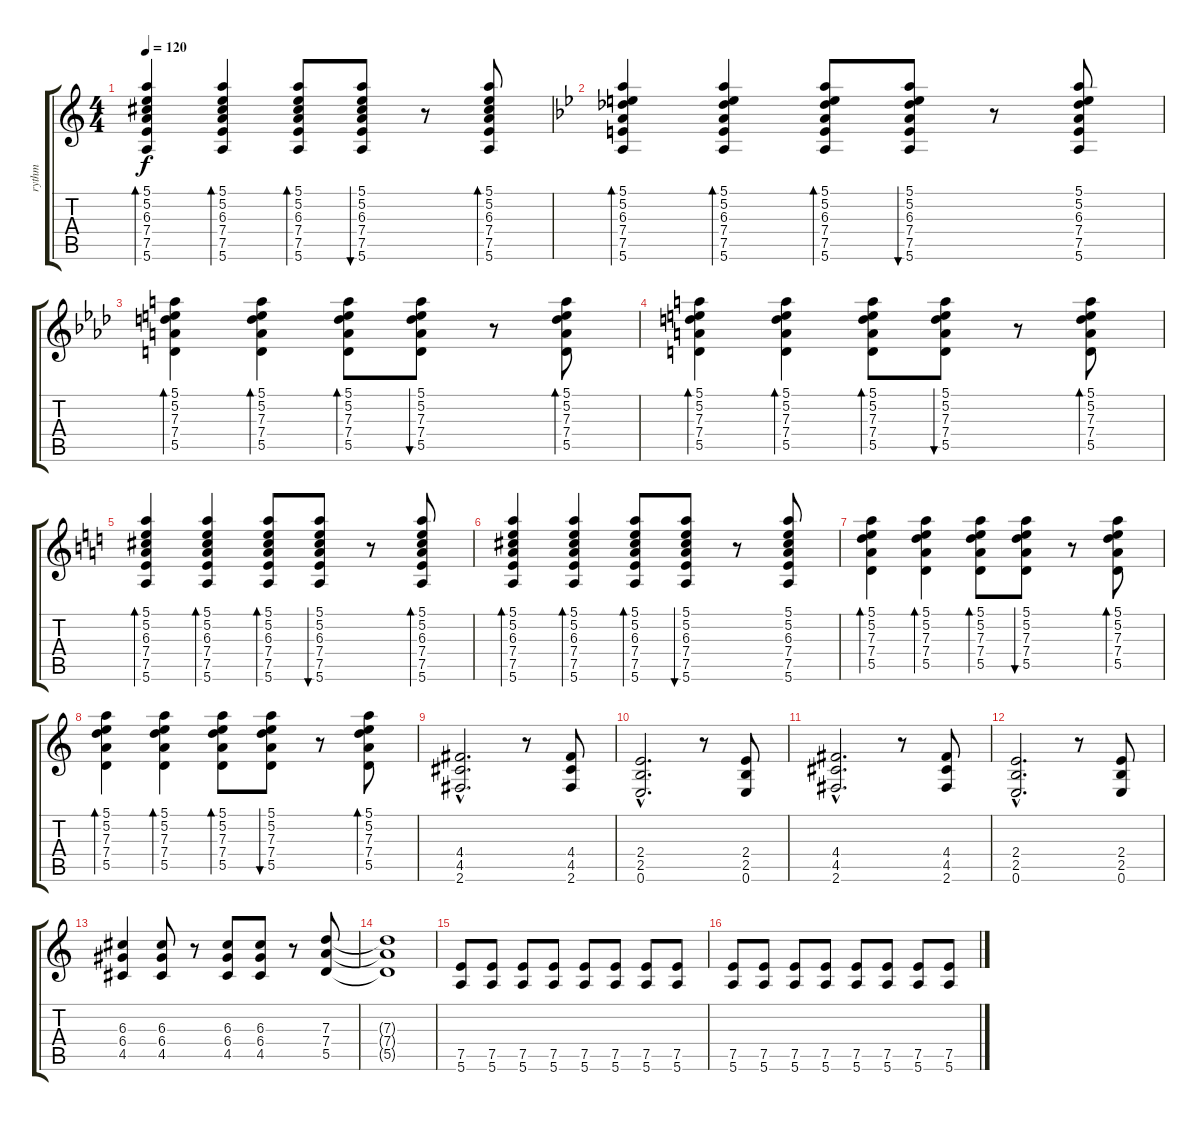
\track ("rythm" "rythm") {instrument acousticguitarsteel}
\staff {score tabs}
\tuning (E4 B3 G3 D3 A2 E2) {hide}
\ts (4 4)
\tempo 120
\clef g2
\ks c
(5.1 5.2 6.3 7.4 7.5 5.6).4{bd 30 dy f volume 9 instrument acousticguitarsteel} (5.1 5.2 6.3 7.4 7.5 5.6).4{bd 30} (5.1 5.2 6.3 7.4 7.5 5.6).8{bd 30} (5.1 5.2 6.3 7.4 7.5 5.6).8{bu 30} r.8 (5.1 5.2 6.3 7.4 7.5 5.6).8{bd 30} |
\ks bb
(5.1 5.2 6.3 7.4 7.5 5.6).4{bd 30} (5.1 5.2 6.3 7.4 7.5 5.6).4{bd 30} (5.1 5.2 6.3 7.4 7.5 5.6).8{bd 30} (5.1 5.2 6.3 7.4 7.5 5.6).8{bu 30} r.8 (5.1 5.2 6.3 7.4 7.5 5.6).8 |
\ks ab
(5.1 5.2 7.3 7.4 5.5).4{bd 30} (5.1 5.2 7.3 7.4 5.5).4{bd 30} (5.1 5.2 7.3 7.4 5.5).8{bd 30} (5.1 5.2 7.3 7.4 5.5).8{bu 30} r.8 (5.1 5.2 7.3 7.4 5.5).8{bd 30} |
(5.1 5.2 7.3 7.4 5.5).4{bd 30} (5.1 5.2 7.3 7.4 5.5).4{bd 30} (5.1 5.2 7.3 7.4 5.5).8{bd 30} (5.1 5.2 7.3 7.4 5.5).8{bu 30} r.8 (5.1 5.2 7.3 7.4 5.5).8{bd 30} |
\ks c
(5.1 5.2 6.3 7.4 7.5 5.6).4{bd 30} (5.1 5.2 6.3 7.4 7.5 5.6).4{bd 30} (5.1 5.2 6.3 7.4 7.5 5.6).8{bd 30} (5.1 5.2 6.3 7.4 7.5 5.6).8{bu 30} r.8 (5.1 5.2 6.3 7.4 7.5 5.6).8{bd 30} |
(5.1 5.2 6.3 7.4 7.5 5.6).4{bd 30} (5.1 5.2 6.3 7.4 7.5 5.6).4{bd 30} (5.1 5.2 6.3 7.4 7.5 5.6).8{bd 30} (5.1 5.2 6.3 7.4 7.5 5.6).8{bu 30} r.8 (5.1 5.2 6.3 7.4 7.5 5.6).8 |
(5.1 5.2 7.3 7.4 5.5).4{bd 30} (5.1 5.2 7.3 7.4 5.5).4{bd 30} (5.1 5.2 7.3 7.4 5.5).8{bd 30} (5.1 5.2 7.3 7.4 5.5).8{bu 30} r.8 (5.1 5.2 7.3 7.4 5.5).8{bd 30} |
(5.1 5.2 7.3 7.4 5.5).4{bd 30} (5.1 5.2 7.3 7.4 5.5).4{bd 30} (5.1 5.2 7.3 7.4 5.5).8{bd 30} (5.1 5.2 7.3 7.4 5.5).8{bu 30} r.8 (5.1 5.2 7.3 7.4 5.5).8{bd 30} |
(4.4{hac} 4.5{hac} 2.6{hac}).2{d volume 12 instrument overdrivenguitar} r.8 (4.4 4.5 2.6).8 |
(2.4{hac} 2.5{hac} 0.6{hac}).2{d} r.8 (2.4 2.5 0.6).8 |
(4.4{hac} 4.5{hac} 2.6{hac}).2{d} r.8 (4.4 4.5 2.6).8 |
(2.4{hac} 2.5{hac} 0.6{hac}).2{d} r.8 (2.4 2.5 0.6).8 |
(6.3 6.4 4.5).4 (6.3 6.4 4.5).8 r.8 (6.3 6.4 4.5).8 (6.3 6.4 4.5).8 r.8 (7.3 7.4 5.5).8 |
(7.3{t} 7.4{t} 5.5{t}).1 |
(7.5 5.6).8 (7.5 5.6).8 (7.5 5.6).8 (7.5 5.6).8 (7.5 5.6).8 (7.5 5.6).8 (7.5 5.6).8 (7.5 5.6).8 |
(7.5 5.6).8 (7.5 5.6).8 (7.5 5.6).8 (7.5 5.6).8 (7.5 5.6).8 (7.5 5.6).8 (7.5 5.6).8 (7.5 5.6).8
